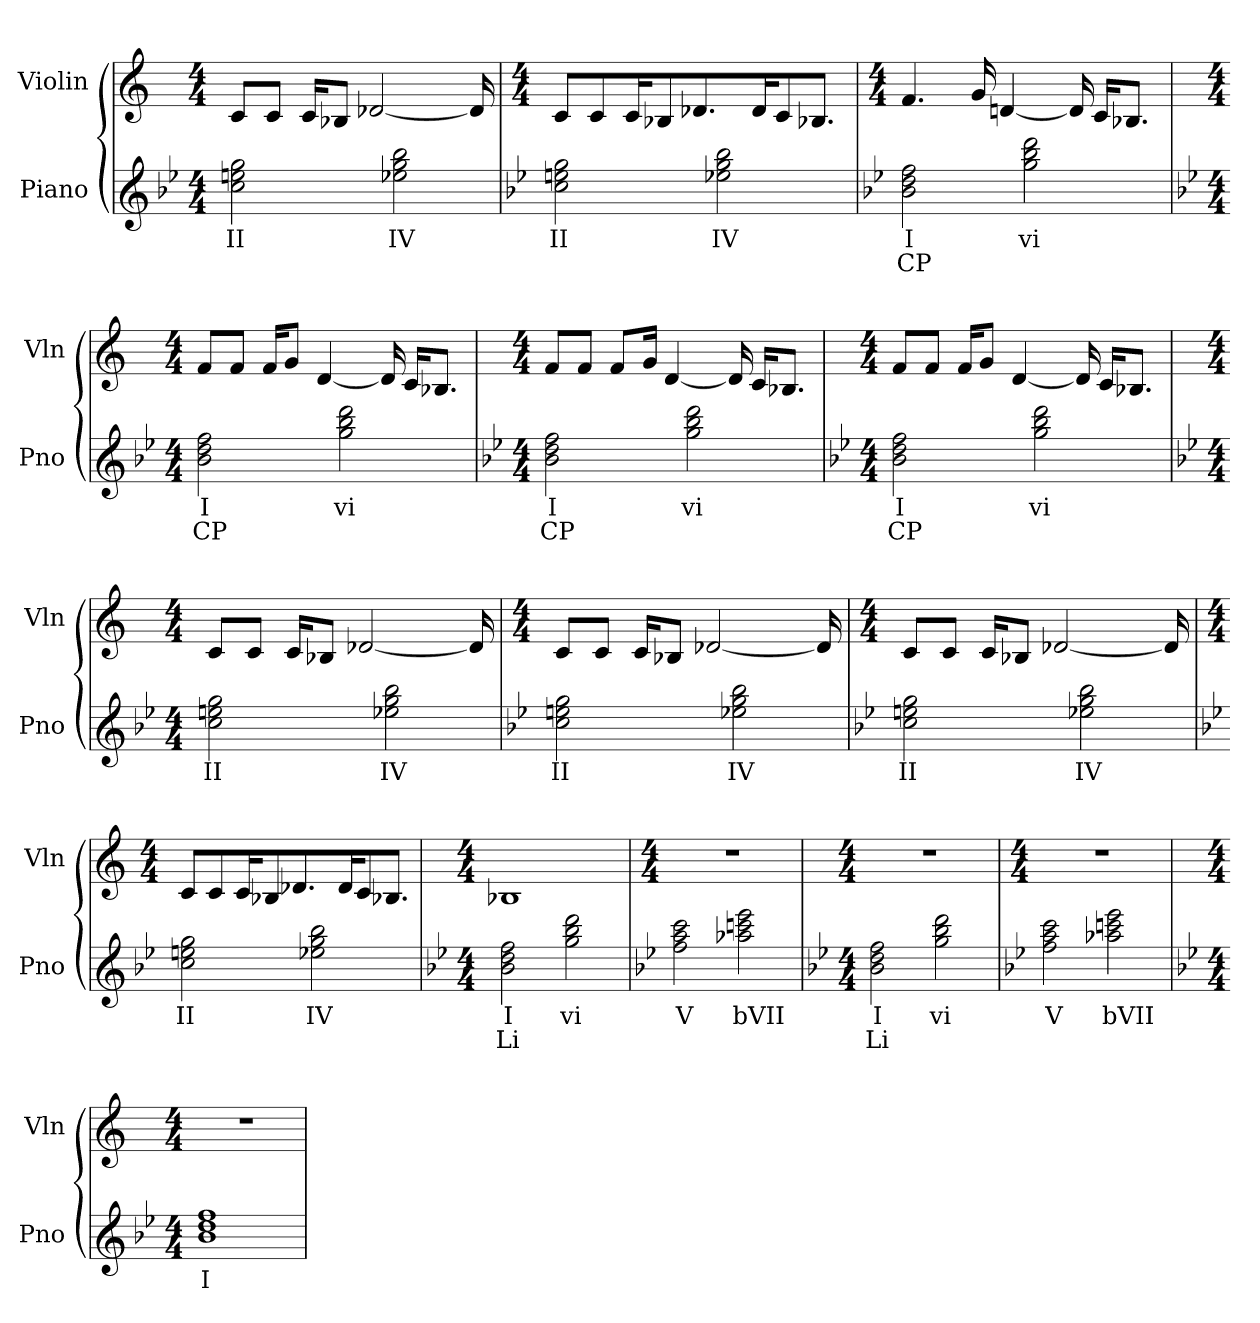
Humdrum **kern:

**kern	**text	**text	**kern
*part2	*part2	*part2	*part1
*staff2	*staff2	*staff2	*staff1
*I"Piano	*	*	*I"Violin
*I'Pno	*	*	*I'Vln
*k[b-e-]	*	*	*
*B-:	*	*	*
*M4/4	*	*	*M4/4
=	=	=	=
2cc 2een 2gg	II	.	8cL
.	.	.	8cJ
.	.	.	16cKL
.	.	.	8B-XJ
.	.	.	[2d-X
2ee-X 2gg 2bb-	IV	.	.
.	.	.	16d-]
=	=	=	=
*k[b-e-]	*	*	*
*B-:	*	*	*
*	*	*	*M4/4
2cc 2een 2gg	II	.	8cL
.	.	.	8cJ
.	.	.	16cKL
.	.	.	8B-X
.	.	.	8.d-XJ
2ee-X 2gg 2bb-	IV	.	.
.	.	.	16d-KL
.	.	.	8cJ
.	.	.	8.B-XJ
=	=	=	=
*k[b-e-]	*	*	*
*B-:	*	*	*
*	*	*	*M4/4
2b- 2dd 2ff	I	CP	4.f
.	.	.	16g
.	.	.	[4dn
2gg 2bb- 2ddd	vi	.	.
.	.	.	16d]
.	.	.	16cKL
.	.	.	8.B-XJ
=	=	=	=
*k[b-e-]	*	*	*
*B-:	*	*	*
*M4/4	*	*	*M4/4
2b- 2dd 2ff	I	CP	8fL
.	.	.	8fJ
.	.	.	16fKL
.	.	.	8gJ
.	.	.	[4d
2gg 2bb- 2ddd	vi	.	.
.	.	.	16d]
.	.	.	16cKL
.	.	.	8.B-XJ
=	=	=	=
*k[b-e-]	*	*	*
*B-:	*	*	*
*M4/4	*	*	*M4/4
2b- 2dd 2ff	I	CP	8fL
.	.	.	8fJ
.	.	.	8fL
.	.	.	16gJk
.	.	.	[4d
2gg 2bb- 2ddd	vi	.	.
.	.	.	16d]
.	.	.	16cKL
.	.	.	8.B-XJ
=	=	=	=
*k[b-e-]	*	*	*
*B-:	*	*	*
*M4/4	*	*	*M4/4
2b- 2dd 2ff	I	CP	8fL
.	.	.	8fJ
.	.	.	16fKL
.	.	.	8gJ
.	.	.	[4d
2gg 2bb- 2ddd	vi	.	.
.	.	.	16d]
.	.	.	16cKL
.	.	.	8.B-XJ
=	=	=	=
*k[b-e-]	*	*	*
*B-:	*	*	*
*M4/4	*	*	*M4/4
2cc 2een 2gg	II	.	8cL
.	.	.	8cJ
.	.	.	16cKL
.	.	.	8B-XJ
.	.	.	[2d-X
2ee-X 2gg 2bb-	IV	.	.
.	.	.	16d-]
=	=	=	=
*k[b-e-]	*	*	*
*B-:	*	*	*
*	*	*	*M4/4
2cc 2een 2gg	II	.	8cL
.	.	.	8cJ
.	.	.	16cKL
.	.	.	8B-XJ
.	.	.	[2d-X
2ee-X 2gg 2bb-	IV	.	.
.	.	.	16d-]
=	=	=	=
*k[b-e-]	*	*	*
*B-:	*	*	*
*	*	*	*M4/4
2cc 2een 2gg	II	.	8cL
.	.	.	8cJ
.	.	.	16cKL
.	.	.	8B-XJ
.	.	.	[2d-X
2ee-X 2gg 2bb-	IV	.	.
.	.	.	16d-]
=	=	=	=
*k[b-e-]	*	*	*
*B-:	*	*	*
*	*	*	*M4/4
2cc 2een 2gg	II	.	8cL
.	.	.	8cJ
.	.	.	16cKL
.	.	.	8B-X
.	.	.	8.d-XJ
2ee-X 2gg 2bb-	IV	.	.
.	.	.	16d-KL
.	.	.	8cJ
.	.	.	8.B-XJ
=	=	=	=
*k[b-e-]	*	*	*
*B-:	*	*	*
*M4/4	*	*	*M4/4
2b- 2dd 2ff	I	Li	1B-X
2gg 2bb- 2ddd	vi	.	.
=	=	=	=
*k[b-e-]	*	*	*
*B-:	*	*	*
*	*	*	*M4/4
2ff 2aa 2ccc	V	.	1r
2aa-X 2cccn 2eee-	bVII	.	.
=	=	=	=
*k[b-e-]	*	*	*
*B-:	*	*	*
*M4/4	*	*	*M4/4
2b- 2dd 2ff	I	Li	1r
2gg 2bb- 2ddd	vi	.	.
=	=	=	=
*k[b-e-]	*	*	*
*B-:	*	*	*
*	*	*	*M4/4
2ff 2aa 2ccc	V	.	1r
2aa-X 2cccn 2eee-	bVII	.	.
=	=	=	=
*k[b-e-]	*	*	*
*B-:	*	*	*
*M4/4	*	*	*M4/4
1b- 1dd 1ff	I	.	1r
=	=	=	=
*-	*-	*-	*-
